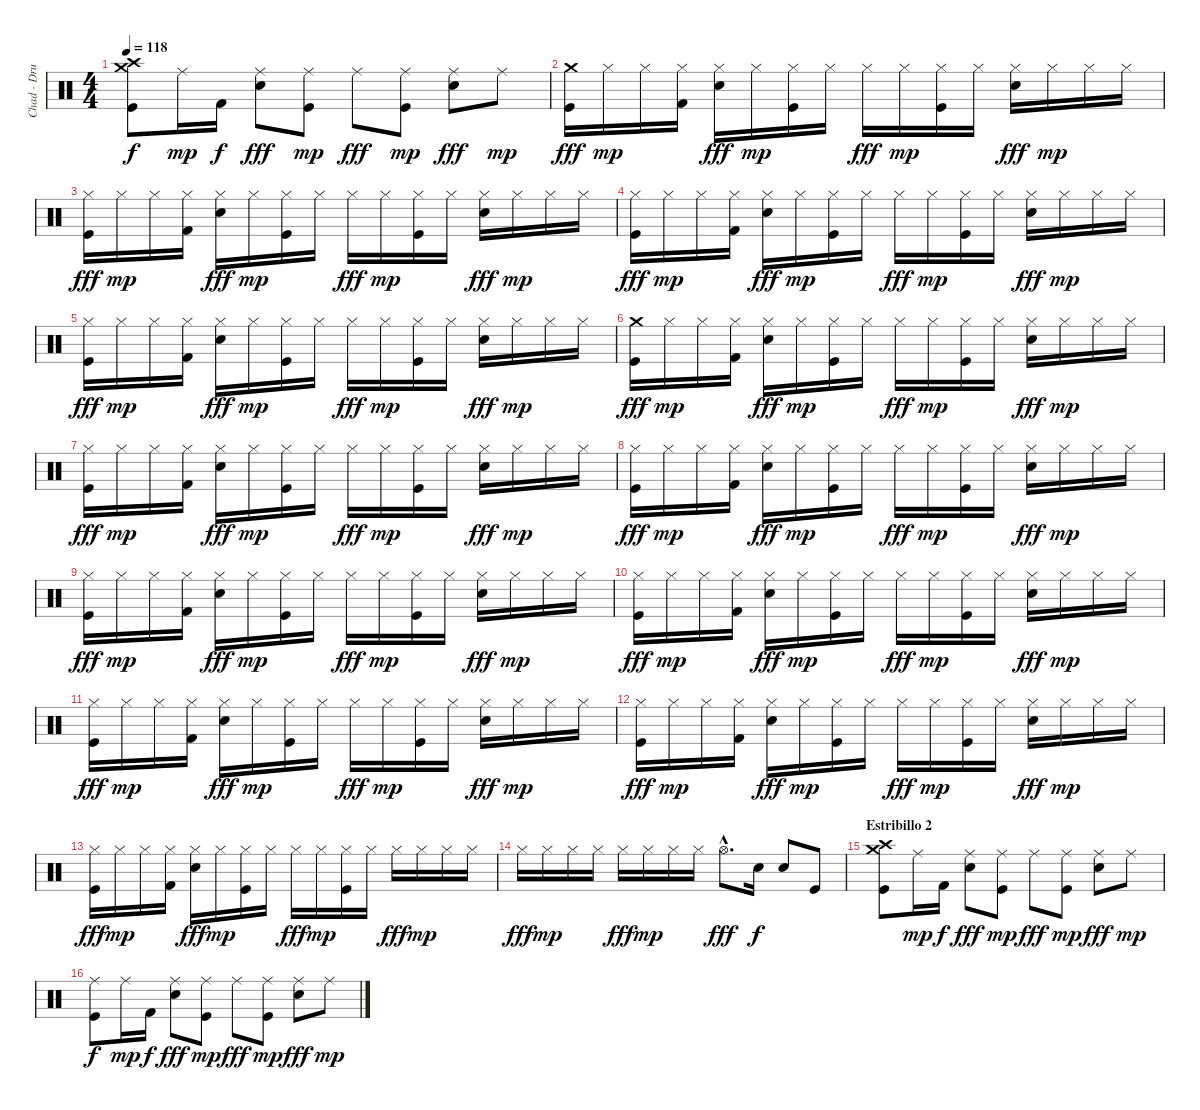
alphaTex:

\track ("Chad - Drums" "Chad - Dru") {instrument percussion}
\staff {score}
\articulation defaults
\ts (4 4)
\tempo 118
\clef neutral
\ks c
("Crash high (hit)" "Crash medium (hit)" "Kick (hit)").8{dy f} "Ride (middle)".16{dy mp} "Kick (hit) 2".16{dy f} ("Ride (middle)" "Snare (hit) 2").8{dy fff} ("Ride (middle)" "Kick (hit)").8{dy mp} "Ride (middle)".8{dy fff} ("Ride (middle)" "Kick (hit)").8{dy mp} ("Ride (middle)" "Snare (hit) 2").8{dy fff} "Ride (middle)".8{dy mp} |
("Crash medium (hit)" "Kick (hit)").16{dy fff} "Hi-Hat (closed)".16{dy mp} "Hi-Hat (closed)".16 ("Hi-Hat (closed)" "Kick (hit) 2").16 ("Hi-Hat (closed)" "Snare (hit) 2").16{dy fff} "Hi-Hat (closed)".16{dy mp} ("Hi-Hat (closed)" "Kick (hit)").16 "Hi-Hat (closed)".16 "Hi-Hat (closed)".16{dy fff} "Hi-Hat (closed)".16{dy mp} ("Hi-Hat (closed)" "Kick (hit)").16 "Hi-Hat (closed)".16 ("Hi-Hat (closed)" "Snare (hit) 2").16{dy fff} "Hi-Hat (closed)".16{dy mp} "Hi-Hat (closed)".16 "Hi-Hat (closed)".16 |
("Hi-Hat (closed)" "Kick (hit)").16{dy fff} "Hi-Hat (closed)".16{dy mp} "Hi-Hat (closed)".16 ("Hi-Hat (closed)" "Kick (hit) 2").16 ("Hi-Hat (closed)" "Snare (hit) 2").16{dy fff} "Hi-Hat (closed)".16{dy mp} ("Hi-Hat (closed)" "Kick (hit)").16 "Hi-Hat (closed)".16 "Hi-Hat (closed)".16{dy fff} "Hi-Hat (closed)".16{dy mp} ("Hi-Hat (closed)" "Kick (hit)").16 "Hi-Hat (closed)".16 ("Hi-Hat (closed)" "Snare (hit) 2").16{dy fff} "Hi-Hat (closed)".16{dy mp} "Hi-Hat (closed)".16 "Hi-Hat (closed)".16 |
("Hi-Hat (closed)" "Kick (hit)").16{dy fff} "Hi-Hat (closed)".16{dy mp} "Hi-Hat (closed)".16 ("Hi-Hat (closed)" "Kick (hit) 2").16 ("Hi-Hat (closed)" "Snare (hit) 2").16{dy fff} "Hi-Hat (closed)".16{dy mp} ("Hi-Hat (closed)" "Kick (hit)").16 "Hi-Hat (closed)".16 "Hi-Hat (closed)".16{dy fff} "Hi-Hat (closed)".16{dy mp} ("Hi-Hat (closed)" "Kick (hit)").16 "Hi-Hat (closed)".16 ("Hi-Hat (closed)" "Snare (hit) 2").16{dy fff} "Hi-Hat (closed)".16{dy mp} "Hi-Hat (closed)".16 "Hi-Hat (closed)".16 |
("Hi-Hat (closed)" "Kick (hit)").16{dy fff} "Hi-Hat (closed)".16{dy mp} "Hi-Hat (closed)".16 ("Hi-Hat (closed)" "Kick (hit) 2").16 ("Hi-Hat (closed)" "Snare (hit) 2").16{dy fff} "Hi-Hat (closed)".16{dy mp} ("Hi-Hat (closed)" "Kick (hit)").16 "Hi-Hat (closed)".16 "Hi-Hat (closed)".16{dy fff} "Hi-Hat (closed)".16{dy mp} ("Hi-Hat (closed)" "Kick (hit)").16 "Hi-Hat (closed)".16 ("Hi-Hat (closed)" "Snare (hit) 2").16{dy fff} "Hi-Hat (closed)".16{dy mp} "Hi-Hat (closed)".16 "Hi-Hat (closed)".16 |
("Crash medium (hit)" "Kick (hit)").16{dy fff} "Hi-Hat (closed)".16{dy mp} "Hi-Hat (closed)".16 ("Hi-Hat (closed)" "Kick (hit) 2").16 ("Hi-Hat (closed)" "Snare (hit) 2").16{dy fff} "Hi-Hat (closed)".16{dy mp} ("Hi-Hat (closed)" "Kick (hit)").16 "Hi-Hat (closed)".16 "Hi-Hat (closed)".16{dy fff} "Hi-Hat (closed)".16{dy mp} ("Hi-Hat (closed)" "Kick (hit)").16 "Hi-Hat (closed)".16 ("Hi-Hat (closed)" "Snare (hit) 2").16{dy fff} "Hi-Hat (closed)".16{dy mp} "Hi-Hat (closed)".16 "Hi-Hat (closed)".16 |
("Hi-Hat (closed)" "Kick (hit)").16{dy fff} "Hi-Hat (closed)".16{dy mp} "Hi-Hat (closed)".16 ("Hi-Hat (closed)" "Kick (hit) 2").16 ("Hi-Hat (closed)" "Snare (hit) 2").16{dy fff} "Hi-Hat (closed)".16{dy mp} ("Hi-Hat (closed)" "Kick (hit)").16 "Hi-Hat (closed)".16 "Hi-Hat (closed)".16{dy fff} "Hi-Hat (closed)".16{dy mp} ("Hi-Hat (closed)" "Kick (hit)").16 "Hi-Hat (closed)".16 ("Hi-Hat (closed)" "Snare (hit) 2").16{dy fff} "Hi-Hat (closed)".16{dy mp} "Hi-Hat (closed)".16 "Hi-Hat (closed)".16 |
("Hi-Hat (closed)" "Kick (hit)").16{dy fff} "Hi-Hat (closed)".16{dy mp} "Hi-Hat (closed)".16 ("Hi-Hat (closed)" "Kick (hit) 2").16 ("Hi-Hat (closed)" "Snare (hit) 2").16{dy fff} "Hi-Hat (closed)".16{dy mp} ("Hi-Hat (closed)" "Kick (hit)").16 "Hi-Hat (closed)".16 "Hi-Hat (closed)".16{dy fff} "Hi-Hat (closed)".16{dy mp} ("Hi-Hat (closed)" "Kick (hit)").16 "Hi-Hat (closed)".16 ("Hi-Hat (closed)" "Snare (hit) 2").16{dy fff} "Hi-Hat (closed)".16{dy mp} "Hi-Hat (closed)".16 "Hi-Hat (closed)".16 |
("Hi-Hat (closed)" "Kick (hit)").16{dy fff} "Hi-Hat (closed)".16{dy mp} "Hi-Hat (closed)".16 ("Hi-Hat (closed)" "Kick (hit) 2").16 ("Hi-Hat (closed)" "Snare (hit) 2").16{dy fff} "Hi-Hat (closed)".16{dy mp} ("Hi-Hat (closed)" "Kick (hit)").16 "Hi-Hat (closed)".16 "Hi-Hat (closed)".16{dy fff} "Hi-Hat (closed)".16{dy mp} ("Hi-Hat (closed)" "Kick (hit)").16 "Hi-Hat (closed)".16 ("Hi-Hat (closed)" "Snare (hit) 2").16{dy fff} "Hi-Hat (closed)".16{dy mp} "Hi-Hat (closed)".16 "Hi-Hat (closed)".16 |
("Hi-Hat (closed)" "Kick (hit)").16{dy fff} "Hi-Hat (closed)".16{dy mp} "Hi-Hat (closed)".16 ("Hi-Hat (closed)" "Kick (hit) 2").16 ("Hi-Hat (closed)" "Snare (hit) 2").16{dy fff} "Hi-Hat (closed)".16{dy mp} ("Hi-Hat (closed)" "Kick (hit)").16 "Hi-Hat (closed)".16 "Hi-Hat (closed)".16{dy fff} "Hi-Hat (closed)".16{dy mp} ("Hi-Hat (closed)" "Kick (hit)").16 "Hi-Hat (closed)".16 ("Hi-Hat (closed)" "Snare (hit) 2").16{dy fff} "Hi-Hat (closed)".16{dy mp} "Hi-Hat (closed)".16 "Hi-Hat (closed)".16 |
("Hi-Hat (closed)" "Kick (hit)").16{dy fff} "Hi-Hat (closed)".16{dy mp} "Hi-Hat (closed)".16 ("Hi-Hat (closed)" "Kick (hit) 2").16 ("Hi-Hat (closed)" "Snare (hit) 2").16{dy fff} "Hi-Hat (closed)".16{dy mp} ("Hi-Hat (closed)" "Kick (hit)").16 "Hi-Hat (closed)".16 "Hi-Hat (closed)".16{dy fff} "Hi-Hat (closed)".16{dy mp} ("Hi-Hat (closed)" "Kick (hit)").16 "Hi-Hat (closed)".16 ("Hi-Hat (closed)" "Snare (hit) 2").16{dy fff} "Hi-Hat (closed)".16{dy mp} "Hi-Hat (closed)".16 "Hi-Hat (closed)".16 |
("Hi-Hat (closed)" "Kick (hit)").16{dy fff} "Hi-Hat (closed)".16{dy mp} "Hi-Hat (closed)".16 ("Hi-Hat (closed)" "Kick (hit) 2").16 ("Hi-Hat (closed)" "Snare (hit) 2").16{dy fff} "Hi-Hat (closed)".16{dy mp} ("Hi-Hat (closed)" "Kick (hit)").16 "Hi-Hat (closed)".16 "Hi-Hat (closed)".16{dy fff} "Hi-Hat (closed)".16{dy mp} ("Hi-Hat (closed)" "Kick (hit)").16 "Hi-Hat (closed)".16 ("Hi-Hat (closed)" "Snare (hit) 2").16{dy fff} "Hi-Hat (closed)".16{dy mp} "Hi-Hat (closed)".16 "Hi-Hat (closed)".16 |
("Hi-Hat (closed)" "Kick (hit)").16{dy fff} "Hi-Hat (closed)".16{dy mp} "Hi-Hat (closed)".16 ("Hi-Hat (closed)" "Kick (hit) 2").16 ("Hi-Hat (closed)" "Snare (hit) 2").16{dy fff} "Hi-Hat (closed)".16{dy mp} ("Hi-Hat (closed)" "Kick (hit)").16 "Hi-Hat (closed)".16 "Hi-Hat (closed)".16{dy fff} "Hi-Hat (closed)".16{dy mp} ("Hi-Hat (closed)" "Kick (hit)").16 "Hi-Hat (closed)".16 "Hi-Hat (closed)".16{dy fff} "Hi-Hat (closed)".16{dy mp} "Hi-Hat (closed)".16 "Hi-Hat (closed)".16 |
"Hi-Hat (closed)".16{dy fff} "Hi-Hat (closed)".16{dy mp} "Hi-Hat (closed)".16 "Hi-Hat (closed)".16 "Hi-Hat (closed)".16{dy fff} "Hi-Hat (closed)".16{dy mp} "Hi-Hat (closed)".16 "Hi-Hat (closed)".16 "Hi-Hat (open)"{hac}.8{d dy fff} "Snare (hit) 2".16{dy f} "Snare (hit) 2".8 "Kick (hit)".8 |
\section ("" "Estribillo 2")
("Crash high (hit)" "Crash medium (hit)" "Kick (hit)").8 "Ride (middle)".16{dy mp} "Kick (hit) 2".16{dy f} ("Ride (middle)" "Snare (hit) 2").8{dy fff} ("Ride (middle)" "Kick (hit)").8{dy mp} "Ride (middle)".8{dy fff} ("Ride (middle)" "Kick (hit)").8{dy mp} ("Ride (middle)" "Snare (hit) 2").8{dy fff} "Ride (middle)".8{dy mp} |
("Ride (middle)" "Kick (hit)").8{dy f} "Ride (middle)".16{dy mp} "Kick (hit) 2".16{dy f} ("Ride (middle)" "Snare (hit) 2").8{dy fff} ("Ride (middle)" "Kick (hit)").8{dy mp} "Ride (middle)".8{dy fff} ("Ride (middle)" "Kick (hit)").8{dy mp} ("Ride (middle)" "Snare (hit) 2").8{dy fff} "Ride (middle)".8{dy mp}
